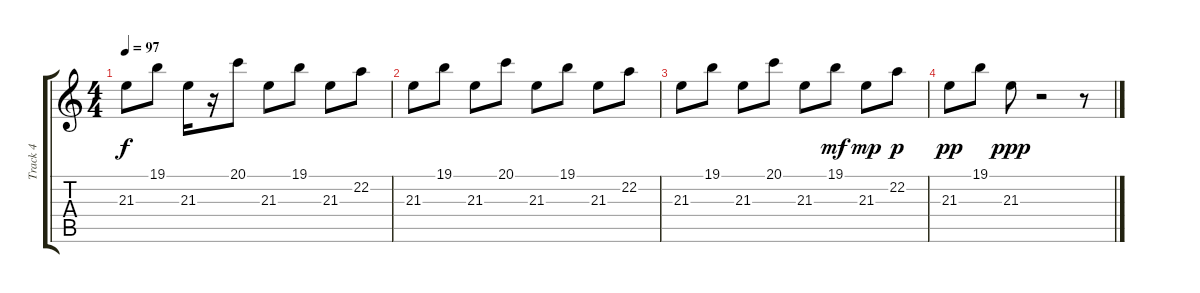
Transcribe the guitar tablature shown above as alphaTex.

\track ("Track 4" "Track 4") {instrument acousticgrandpiano}
\staff {score tabs}
\tuning (E4 B3 G3 D3 A2 E2) {hide}
\ts (4 4)
\tempo 97
\clef g2
\ks c
21.3.8{dy f} 19.1.8 21.3.16 r.16 20.1.8 21.3.8 19.1.8 21.3.8 22.2.8 |
21.3.8 19.1.8 21.3.8 20.1.8 21.3.8 19.1.8 21.3.8 22.2.8 |
21.3.8 19.1.8 21.3.8 20.1.8 21.3.8 19.1.8{dy mf} 21.3.8{dy mp} 22.2.8{dy p} |
21.3.8{dy pp} 19.1.8 21.3.8{dy ppp} r.2 r.8
